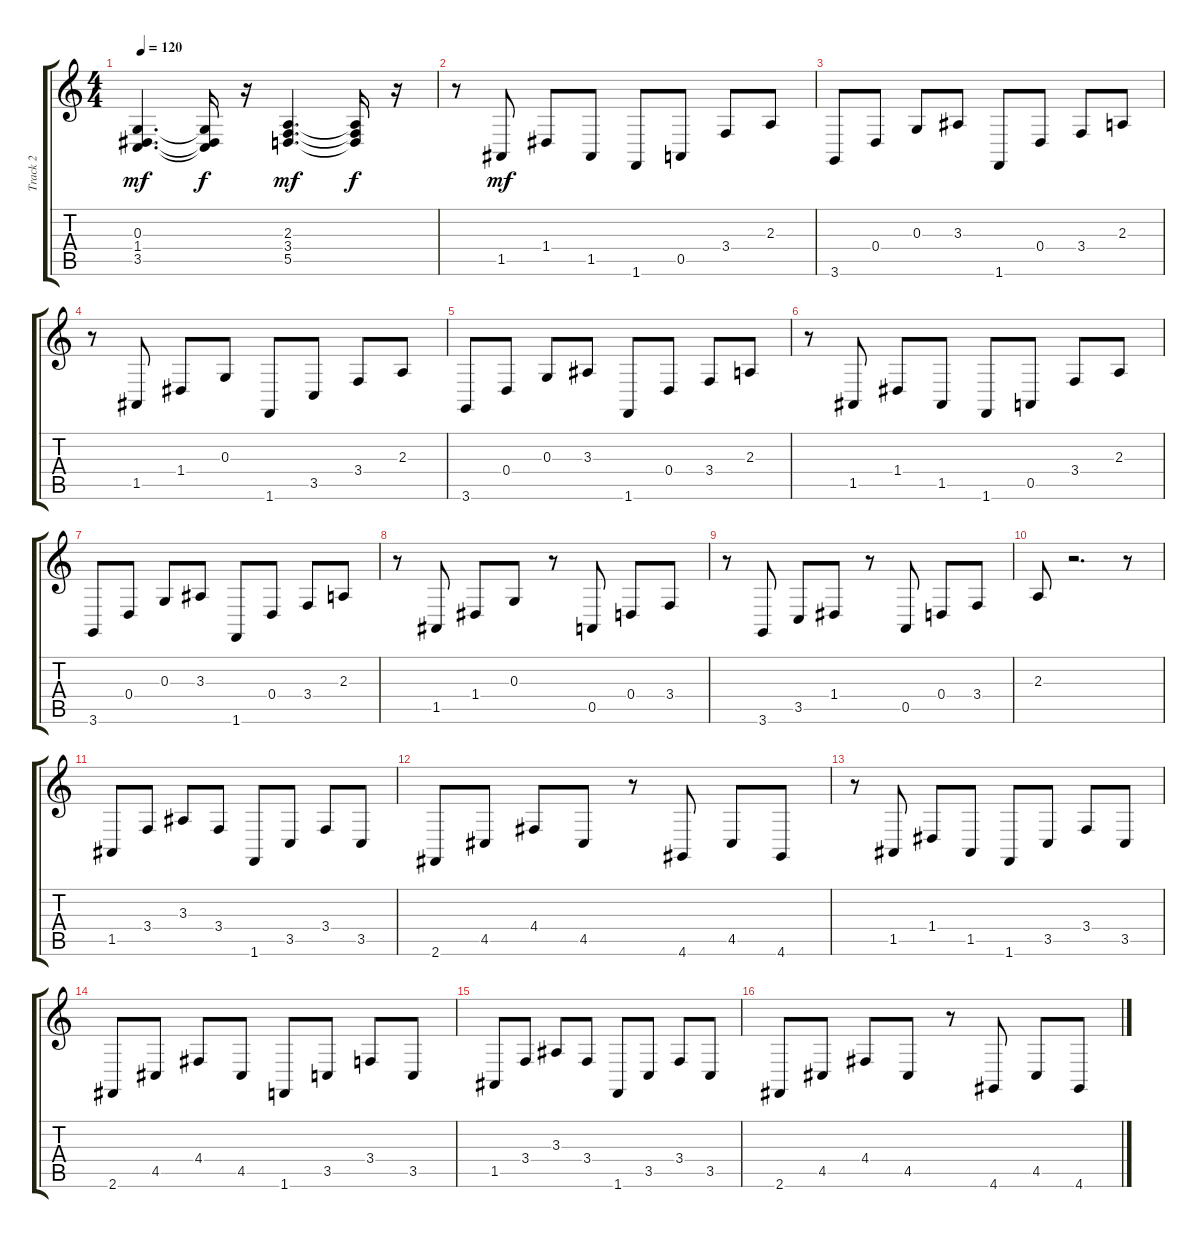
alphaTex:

\track ("Track 2" "Track 2") {instrument acousticgrandpiano}
\staff {score tabs}
\tuning (E4 B3 G3 D3 A2 E2) {hide}
\ts (4 4)
\tempo 120
\clef g2
\ks c
(0.3 1.4 3.5).4{d dy mf} (0.3{t} 1.4{t} 3.5{t}).16{dy f} r.16 (2.3 3.4 5.5).4{d dy mf} (2.3{t} 3.4{t} 5.5{t}).16{dy f} r.16 |
r.8 1.5.8{dy mf} 1.4.8 1.5.8 1.6.8 0.5.8 3.4.8 2.3.8 |
3.6.8 0.4.8 0.3.8 3.3.8 1.6.8 0.4.8 3.4.8 2.3.8 |
r.8 1.5.8 1.4.8 0.3.8 1.6.8 3.5.8 3.4.8 2.3.8 |
3.6.8 0.4.8 0.3.8 3.3.8 1.6.8 0.4.8 3.4.8 2.3.8 |
r.8 1.5.8 1.4.8 1.5.8 1.6.8 0.5.8 3.4.8 2.3.8 |
3.6.8 0.4.8 0.3.8 3.3.8 1.6.8 0.4.8 3.4.8 2.3.8 |
r.8 1.5.8 1.4.8 0.3.8 r.8 0.5.8 0.4.8 3.4.8 |
r.8 3.6.8 3.5.8 1.4.8 r.8 0.5.8 0.4.8 3.4.8 |
2.3.8 r.2{d} r.8 |
1.5.8 3.4.8 3.3.8 3.4.8 1.6.8 3.5.8 3.4.8 3.5.8 |
2.6.8 4.5.8 4.4.8 4.5.8 r.8 4.6.8 4.5.8 4.6.8 |
r.8 1.5.8 1.4.8 1.5.8 1.6.8 3.5.8 3.4.8 3.5.8 |
2.6.8 4.5.8 4.4.8 4.5.8 1.6.8 3.5.8 3.4.8 3.5.8 |
1.5.8 3.4.8 3.3.8 3.4.8 1.6.8 3.5.8 3.4.8 3.5.8 |
2.6.8 4.5.8 4.4.8 4.5.8 r.8 4.6.8 4.5.8 4.6.8
